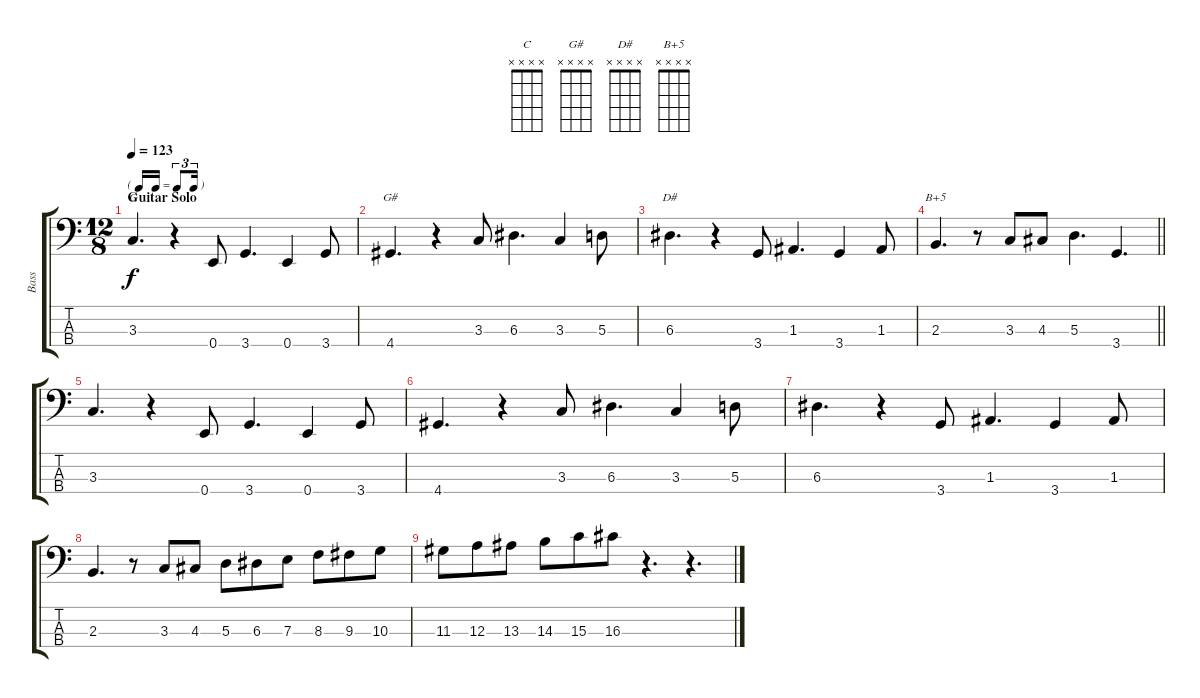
\track ("Bass" "Bass") {instrument electricbassfinger}
\staff {score tabs}
\tuning (G2 D2 A1 E1) {hide}
\chord ("C" x x x x)
\chord ("G#" x x x x)
\chord ("D#" x x x x)
\chord ("B+5" x x x x)
\ts (12 8)
\tf triplet16th
\section ("" "Guitar Solo")
\tempo 123
\clef f4
\ks c
3.3.4{d ch "C" dy f instrument lead2sawtooth} r.4 0.4.8 3.4.4{d} 0.4.4 3.4.8 |
4.4.4{d ch "G#"} r.4 3.3.8 6.3.4{d} 3.3.4 5.3.8 |
6.3.4{d ch "D#"} r.4 3.4.8 1.3.4{d} 3.4.4 1.3.8 |
\barLineRight lightlight
2.3.4{d ch "B+5"} r.8 3.3.8 4.3.8 5.3.4{d} 3.4.4{d} |
3.3.4{d instrument electricbassfinger} r.4 0.4.8 3.4.4{d} 0.4.4 3.4.8 |
4.4.4{d} r.4 3.3.8 6.3.4{d} 3.3.4 5.3.8 |
6.3.4{d} r.4 3.4.8 1.3.4{d} 3.4.4 1.3.8 |
2.3.4{d} r.8 3.3.8 4.3.8 5.3.8 6.3.8 7.3.8 8.3.8 9.3.8 10.3.8 |
11.3.8 12.3.8 13.3.8 14.3.8 15.3.8 16.3.8 r.4{d} r.4{d}
